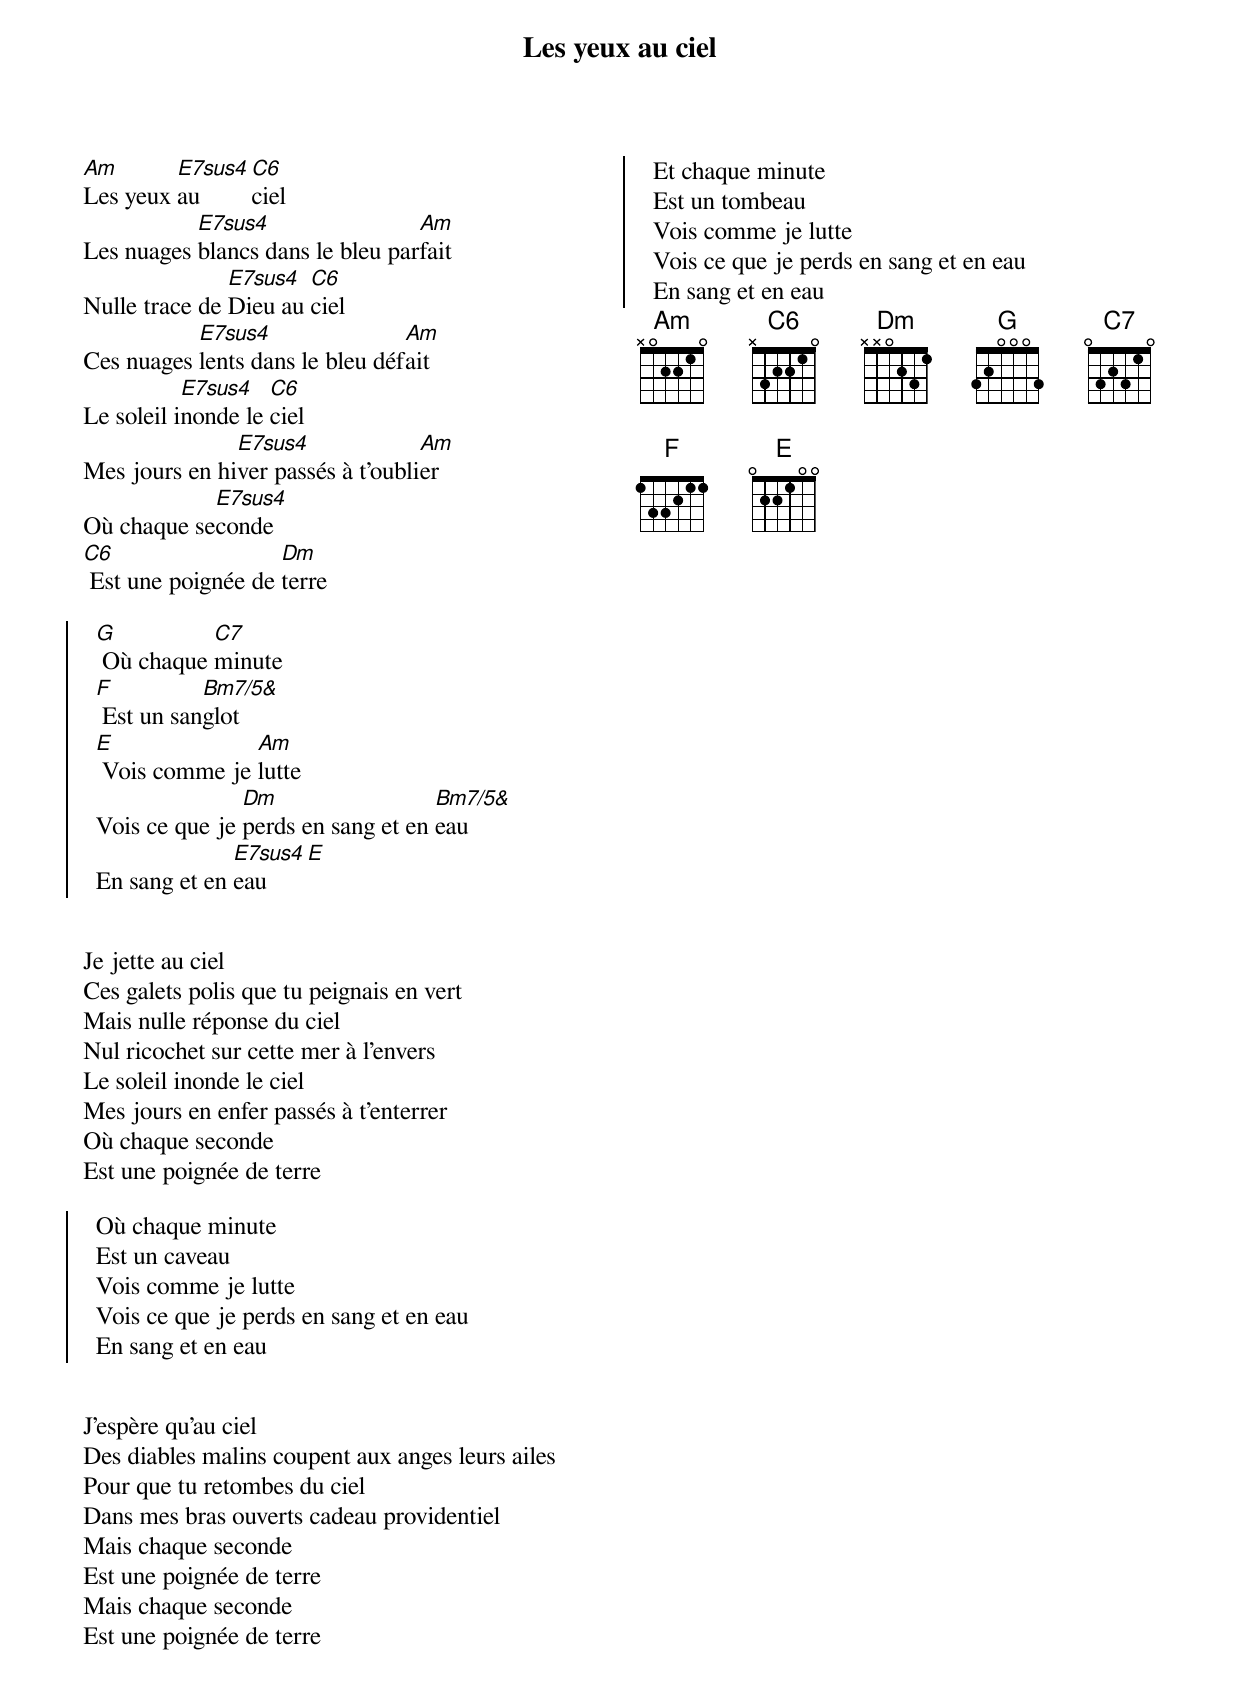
{title: Les yeux au ciel}
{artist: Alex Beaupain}
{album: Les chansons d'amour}
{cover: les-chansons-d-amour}
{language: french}
{columns: 2}
{define: Am frets X 0 2 2 1 0}
{define: Esus4 frets 0 2 0 2 0 0 special}
{define: Bm7/5& frets X 2 3 2 3 X special}
{define: C6 frets X 3 2 2 1 0 special}
{define: C7/6 frets X 3 2 2 0 0 special}
{define: C7 frets X 3 2 0 0 0 special}

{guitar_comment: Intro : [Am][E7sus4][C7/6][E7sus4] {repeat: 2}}


[Am]Les yeux [E7sus4]au [C6]ciel
Les nuages [E7sus4]blancs dans le bleu par[Am]fait
Nulle trace de [E7sus4]Dieu au [C6]ciel
Ces nuages [E7sus4]lents dans le bleu déf[Am]ait
Le soleil i[E7sus4]nonde le [C6]ciel
Mes jours en hi[E7sus4]ver passés à t'oubli[Am]er
Où chaque se[E7sus4]conde
[C6] Est une poignée de [Dm]terre

{start_of_chorus}
  [G] Où chaque [C7]minute
  [F] Est un san[Bm7/5&]glot
  [E] Vois comme je [Am]lutte
  Vois ce que je [Dm]perds en sang et en [Bm7/5&]eau
  En sang et en [E7sus4]eau [E]
{end_of_chorus}


Je jette au ciel
Ces galets polis que tu peignais en vert
Mais nulle réponse du ciel
Nul ricochet sur cette mer à l'envers
Le soleil inonde le ciel
Mes jours en enfer passés à t'enterrer
Où chaque seconde
Est une poignée de terre

{start_of_chorus}
  Où chaque minute
  Est un caveau
  Vois comme je lutte
  Vois ce que je perds en sang et en eau
  En sang et en eau
{end_of_chorus}


J'espère qu'au ciel
Des diables malins coupent aux anges leurs ailes
Pour que tu retombes du ciel
Dans mes bras ouverts cadeau providentiel
Mais chaque seconde
Est une poignée de terre
Mais chaque seconde
Est une poignée de terre

{start_of_chorus}
  Et chaque minute
  Est un tombeau
  Vois comme je lutte
  Vois ce que je perds en sang et en eau
  En sang et en eau
{end_of_chorus}
